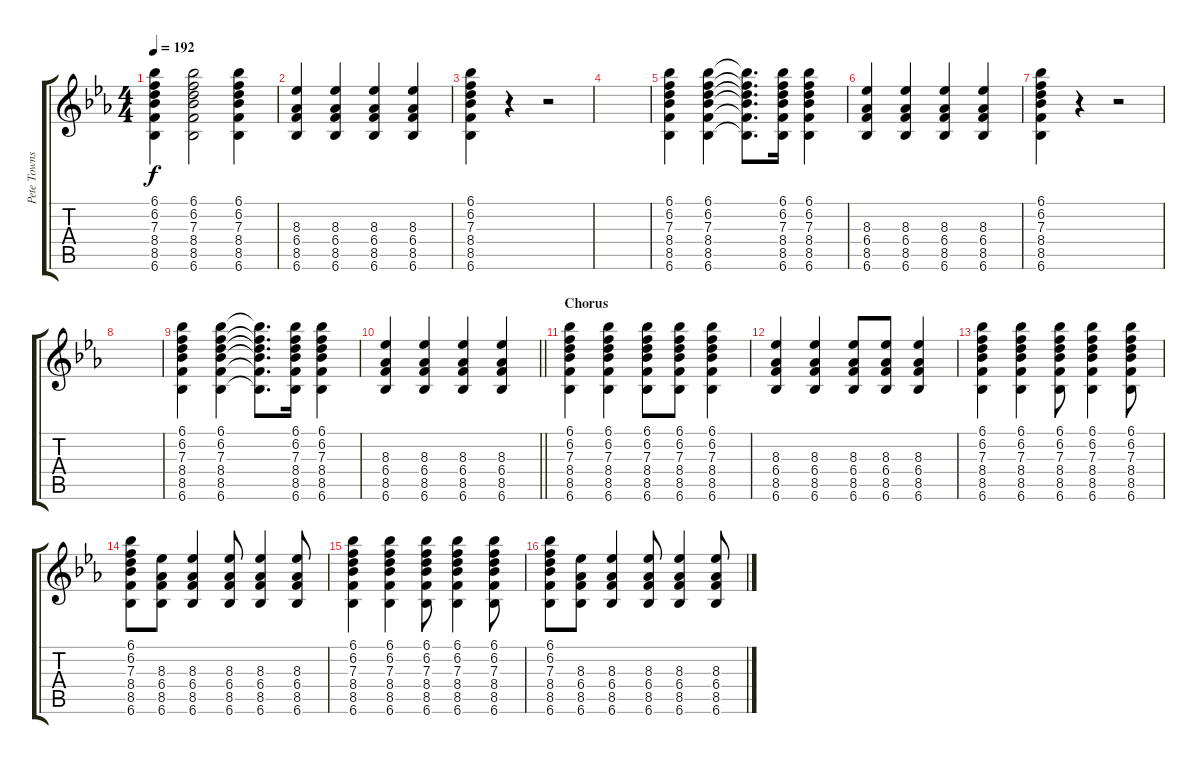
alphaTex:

\track ("Pete Townshed - Guitar" "Pete Towns") {instrument overdrivenguitar}
\staff {score tabs}
\tuning (E4 B3 G3 D3 A2 E2) {hide}
\ts (4 4)
\tempo 192
\clef g2
\ks eb
(6.1 6.2 7.3 8.4 8.5 6.6).4{dy f} (6.1 6.2 7.3 8.4 8.5 6.6).2 (6.1 6.2 7.3 8.4 8.5 6.6).4 |
(8.3 6.4 8.5 6.6).4 (8.3 6.4 8.5 6.6).4 (8.3 6.4 8.5 6.6).4 (8.3 6.4 8.5 6.6).4 |
(6.1 6.2 7.3 8.4 8.5 6.6).4 r.4 r.2 |
|
(6.1 6.2 7.3 8.4 8.5 6.6).4 (6.1 6.2 7.3 8.4 8.5 6.6).4 (6.1{t} 6.2{t} 7.3{t} 8.4{t} 8.5{t} 6.6{t}).8{d} (6.1 6.2 7.3 8.4 8.5 6.6).16 (6.1 6.2 7.3 8.4 8.5 6.6).4 |
(8.3 6.4 8.5 6.6).4 (8.3 6.4 8.5 6.6).4 (8.3 6.4 8.5 6.6).4 (8.3 6.4 8.5 6.6).4 |
(6.1 6.2 7.3 8.4 8.5 6.6).4 r.4 r.2 |
|
(6.1 6.2 7.3 8.4 8.5 6.6).4 (6.1 6.2 7.3 8.4 8.5 6.6).4 (6.1{t} 6.2{t} 7.3{t} 8.4{t} 8.5{t} 6.6{t}).8{d} (6.1 6.2 7.3 8.4 8.5 6.6).16 (6.1 6.2 7.3 8.4 8.5 6.6).4 |
\barLineRight lightlight
(8.3 6.4 8.5 6.6).4 (8.3 6.4 8.5 6.6).4 (8.3 6.4 8.5 6.6).4 (8.3 6.4 8.5 6.6).4 |
\section ("" "Chorus")
(6.1 6.2 7.3 8.4 8.5 6.6).4 (6.1 6.2 7.3 8.4 8.5 6.6).4 (6.1 6.2 7.3 8.4 8.5 6.6).8 (6.1 6.2 7.3 8.4 8.5 6.6).8 (6.1 6.2 7.3 8.4 8.5 6.6).4 |
(8.3 6.4 8.5 6.6).4 (8.3 6.4 8.5 6.6).4 (8.3 6.4 8.5 6.6).8 (8.3 6.4 8.5 6.6).8 (8.3 6.4 8.5 6.6).4 |
(6.1 6.2 7.3 8.4 8.5 6.6).4 (6.1 6.2 7.3 8.4 8.5 6.6).4 (6.1 6.2 7.3 8.4 8.5 6.6).8 (6.1 6.2 7.3 8.4 8.5 6.6).4 (6.1 6.2 7.3 8.4 8.5 6.6).8 |
(6.1 6.2 7.3 8.4 8.5 6.6).8 (8.3 6.4 8.5 6.6).8 (8.3 6.4 8.5 6.6).4 (8.3 6.4 8.5 6.6).8 (8.3 6.4 8.5 6.6).4 (8.3 6.4 8.5 6.6).8 |
(6.1 6.2 7.3 8.4 8.5 6.6).4 (6.1 6.2 7.3 8.4 8.5 6.6).4 (6.1 6.2 7.3 8.4 8.5 6.6).8 (6.1 6.2 7.3 8.4 8.5 6.6).4 (6.1 6.2 7.3 8.4 8.5 6.6).8 |
(6.1 6.2 7.3 8.4 8.5 6.6).8 (8.3 6.4 8.5 6.6).8 (8.3 6.4 8.5 6.6).4 (8.3 6.4 8.5 6.6).8 (8.3 6.4 8.5 6.6).4 (8.3 6.4 8.5 6.6).8
